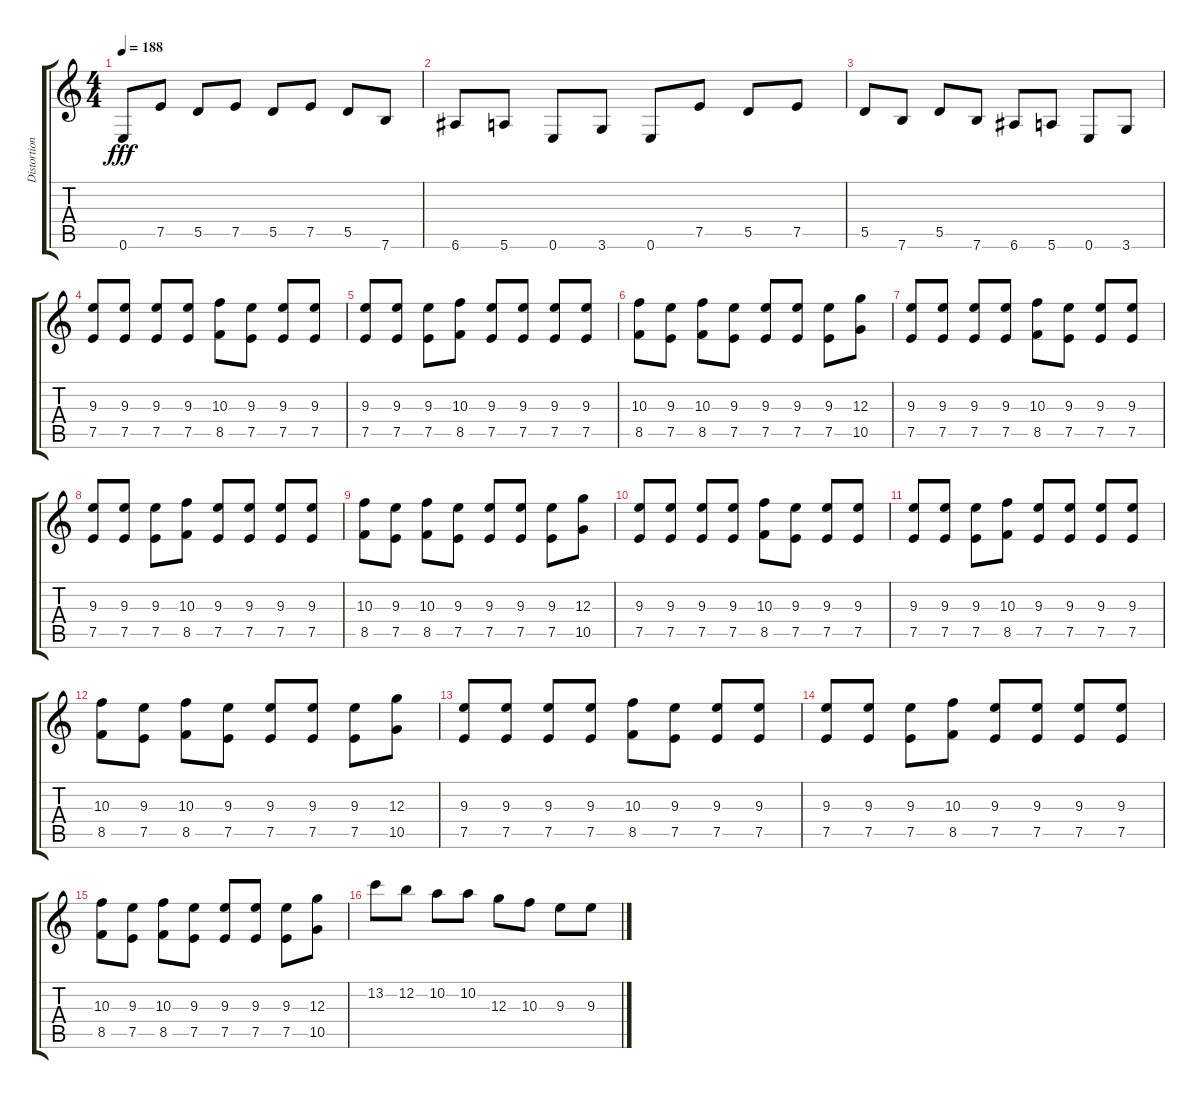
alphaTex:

\track ("Distortion Guitar" "Distortion") {instrument distortionguitar}
\staff {score tabs}
\tuning (E4 B3 G3 D3 A2 E2) {hide}
\ts (4 4)
\tempo 188
\clef g2
\ks c
0.6.8{dy fff} 7.5.8 5.5.8 7.5.8 5.5.8 7.5.8 5.5.8 7.6.8 |
6.6.8 5.6.8 0.6.8 3.6.8 0.6.8 7.5.8 5.5.8 7.5.8 |
5.5.8 7.6.8 5.5.8 7.6.8 6.6.8 5.6.8 0.6.8 3.6.8 |
(9.3 7.5).8 (9.3 7.5).8 (9.3 7.5).8 (9.3 7.5).8 (10.3 8.5).8 (9.3 7.5).8 (9.3 7.5).8 (9.3 7.5).8 |
(9.3 7.5).8 (9.3 7.5).8 (9.3 7.5).8 (10.3 8.5).8 (9.3 7.5).8 (9.3 7.5).8 (9.3 7.5).8 (9.3 7.5).8 |
(10.3 8.5).8 (9.3 7.5).8 (10.3 8.5).8 (9.3 7.5).8 (9.3 7.5).8 (9.3 7.5).8 (9.3 7.5).8 (12.3 10.5).8 |
(9.3 7.5).8 (9.3 7.5).8 (9.3 7.5).8 (9.3 7.5).8 (10.3 8.5).8 (9.3 7.5).8 (9.3 7.5).8 (9.3 7.5).8 |
(9.3 7.5).8 (9.3 7.5).8 (9.3 7.5).8 (10.3 8.5).8 (9.3 7.5).8 (9.3 7.5).8 (9.3 7.5).8 (9.3 7.5).8 |
(10.3 8.5).8 (9.3 7.5).8 (10.3 8.5).8 (9.3 7.5).8 (9.3 7.5).8 (9.3 7.5).8 (9.3 7.5).8 (12.3 10.5).8 |
(9.3 7.5).8 (9.3 7.5).8 (9.3 7.5).8 (9.3 7.5).8 (10.3 8.5).8 (9.3 7.5).8 (9.3 7.5).8 (9.3 7.5).8 |
(9.3 7.5).8 (9.3 7.5).8 (9.3 7.5).8 (10.3 8.5).8 (9.3 7.5).8 (9.3 7.5).8 (9.3 7.5).8 (9.3 7.5).8 |
(10.3 8.5).8 (9.3 7.5).8 (10.3 8.5).8 (9.3 7.5).8 (9.3 7.5).8 (9.3 7.5).8 (9.3 7.5).8 (12.3 10.5).8 |
(9.3 7.5).8 (9.3 7.5).8 (9.3 7.5).8 (9.3 7.5).8 (10.3 8.5).8 (9.3 7.5).8 (9.3 7.5).8 (9.3 7.5).8 |
(9.3 7.5).8 (9.3 7.5).8 (9.3 7.5).8 (10.3 8.5).8 (9.3 7.5).8 (9.3 7.5).8 (9.3 7.5).8 (9.3 7.5).8 |
(10.3 8.5).8 (9.3 7.5).8 (10.3 8.5).8 (9.3 7.5).8 (9.3 7.5).8 (9.3 7.5).8 (9.3 7.5).8 (12.3 10.5).8 |
13.2.8 12.2.8 10.2.8 10.2.8 12.3.8 10.3.8 9.3.8 9.3.8
